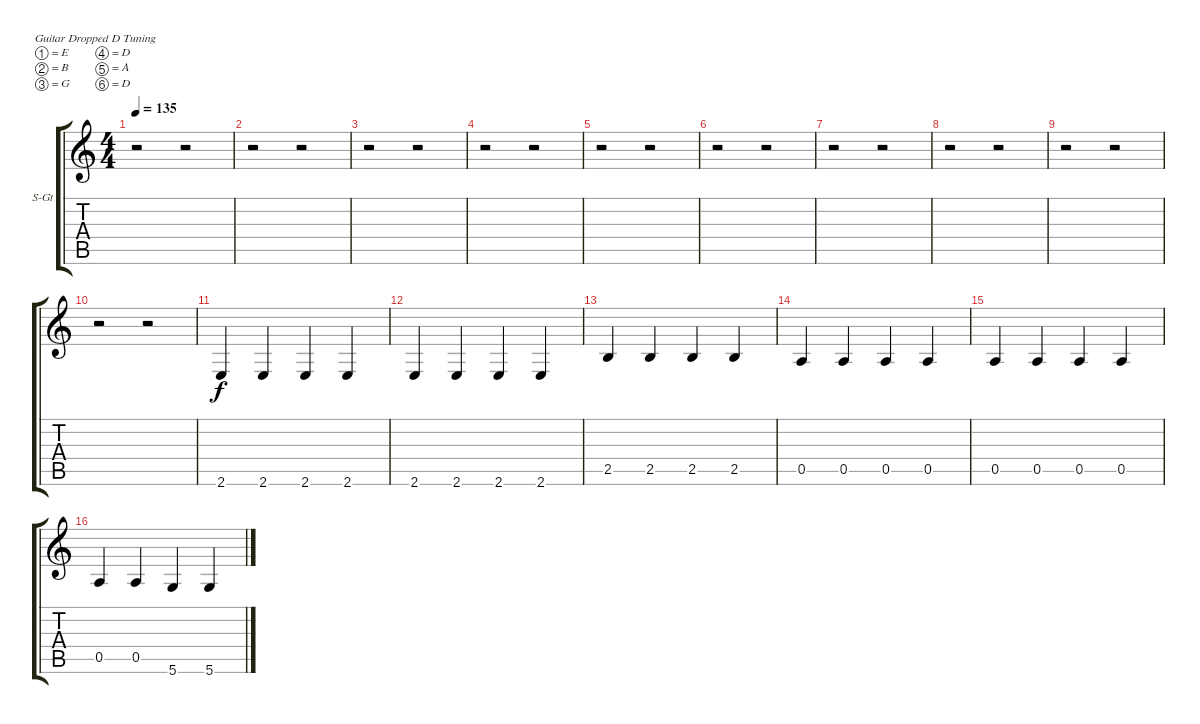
\bracketExtendMode groupsimilarinstruments
\firstSystemTrackNameOrientation horizontal
\otherSystemsTrackNameOrientation horizontal
\track ("Keyboard (Christian)" "S-Gt") {instrument fx1rain}
\staff {score tabs}
\tuning (E4 B3 G3 D3 A2 D2)
\displaytranspose 12
\ts (4 4)
\tempo 135
\clef g2
\ks c
r.2{dy f} r.2 |
r.2 r.2 |
r.2 r.2 |
r.2 r.2 |
r.2 r.2 |
r.2 r.2 |
r.2 r.2 |
r.2 r.2 |
r.2 r.2 |
r.2 r.2 |
2.6.4 2.6.4 2.6.4 2.6.4 |
2.6.4 2.6.4 2.6.4 2.6.4 |
2.5.4 2.5.4 2.5.4 2.5.4 |
0.5.4 0.5.4 0.5.4 0.5.4 |
0.5.4 0.5.4 0.5.4 0.5.4 |
0.5.4 0.5.4 5.6.4 5.6.4
